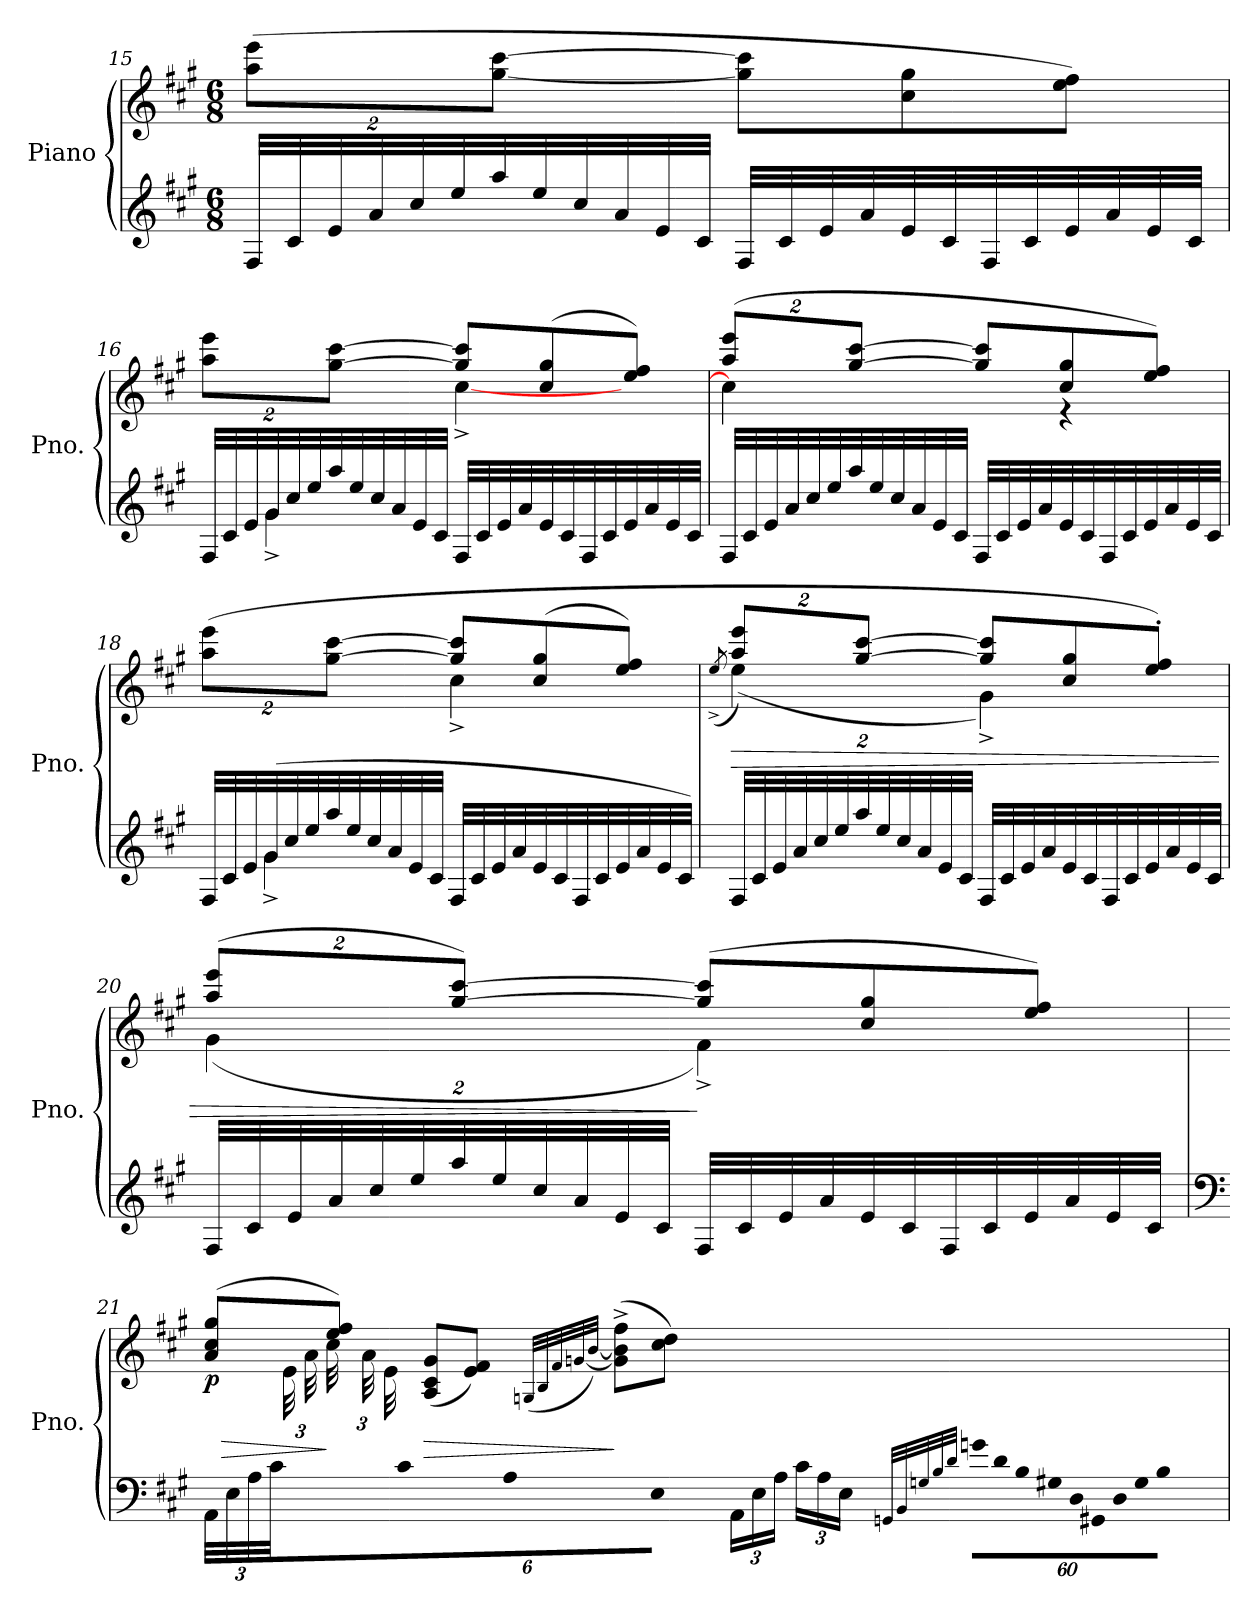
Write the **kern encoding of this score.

**kern	**kern	**dynam
*part1	*part1	*part1
*staff2	*staff1	*staff1/2
*I"Piano	*	*
*I'Pno.	*	*
!!LO:LB:g=z
*clefG2	*clefG2	*
*k[f#c#g#]	*k[f#c#g#]	*
*M6/8	*M6/8	*
*	*Xbrackettup	*
=15	=15	=15
32F#/LLL	(>16%3aa\ 16%3eee\L	.
32c#/	.	.
32e/	.	.
32a/	.	.
32cc#/	.	.
32ee/	.	.
32aa/	[16%3gg#\ [16%3ccc#\J	.
32ee/	.	.
32cc#/	.	.
32a/	.	.
32e/	.	.
32c#/JJJ	.	.
32F#/LLL	8gg#\] 8ccc#\]L	.
32c#/	.	.
32e/	.	.
32a/	.	.
32e/	8cc#\ 8gg#\	.
32c#/	.	.
32F#/	.	.
32c#/	.	.
32e/	8ee\ 8ff#\J)	.
32a/	.	.
32e/	.	.
32c#/JJJ	.	.
=16	=16	=16
*^	*^	*
32F#/LLL	16.ryy	(>16%3aa\ 16%3eee\L	4.ryy	.
32c#/	.	.	.	.
32e/	.	.	.	.
32g#/	4g#^\	.	.	.
32cc#/	.	.	.	.
32ee/	.	.	.	.
32aa/	.	[16%3gg#\ [16%3ccc#\J	.	.
32ee/	.	.	.	.
32cc#/	.	.	.	.
32a/	.	.	.	.
32e/	.	.	.	.
32c#/JJJ)	4ryy	.	.	.
32F#/LLL	.	8gg#/] 8ccc#/]L	((<[4cc#^\	.
32c#/	.	.	.	.
32e/	.	.	.	.
32a/	.	.	.	.
32e/	.	(8cc#/ 8gg#/	.	.
32c#/	.	.	.	.
32F#/	.	.	.	.
32c#/	8ryy	.	.	.
32e/	.	8ee/ 8ff#/J)	8ryy	.
32a/	.	.	.	.
32e/	.	.	.	.
32c#/JJJ	32ryy	.	.	.
*v	*v	*	*	*
!!LO:LB:g=z	!!
=17	=17	=17	=17
32F#/LLL	(>16%3aa/ 16%3eee/L	4cc#\]	.
32c#/	.	.	.
32e/	.	.	.
32a/	.	.	.
32cc#/	.	.	.
32ee/	.	.	.
32aa/	[16%3gg#/ [16%3ccc#/J	.	.
32ee/	.	.	.
32cc#/	.	4ryy	.
32a/	.	.	.
32e/	.	.	.
32c#/JJJ	.	.	.
32F#/LLL	8gg#/] 8ccc#/]L	.	.
32c#/	.	.	.
32e/	.	.	.
32a/	.	.	.
32e/	8cc#/ 8gg#/	4r	.
32c#/	.	.	.
32F#/	.	.	.
32c#/	.	.	.
32e/	8ee/ 8ff#/J)	.	.
32a/	.	.	.
32e/	.	.	.
32c#/JJJ	.	.	.
=18	=18	=18	=18
*^	*	*	*
32F#/LLL	16.ryy	(>16%3aa\ 16%3eee\L	4.ryy	.
32c#/	.	.	.	.
32e/	.	.	.	.
(>32g#/	4g#^\	.	.	.
32cc#/	.	.	.	.
32ee/	.	.	.	.
32aa/	.	[16%3gg#\ [16%3ccc#\J	.	.
32ee/	.	.	.	.
32cc#/	.	.	.	.
32a/	.	.	.	.
32e/	.	.	.	.
32c#/JJJ	4ryy	.	.	.
32F#/LLL	.	8gg#/] 8ccc#/]L	((<4cc#^\	.
32c#/	.	.	.	.
32e/	.	.	.	.
32a/	.	.	.	.
32e/	.	(8cc#/ 8gg#/	.	.
32c#/	.	.	.	.
32F#/	.	.	.	.
32c#/	8ryy	.	.	.
32e/	.	8ee/ 8ff#/J)	8ryy	.
32a/	.	.	.	.
32e/	.	.	.	.
32c#/JJJ)	32ryy	.	.	.
*v	*v	*	*	*
!!LO:LB:g=z	!!
=19	=19	=19	=19
.	.	(<8qee^/	.
!	!	!	!LO:HP:b
32F#/LLL	16%3aa/ 16%3eee/L	(<8%3ee\)	>
32c#/	.	.	.
32e/	.	.	.
32a/	.	.	.
32cc#/	.	.	.
32ee/	.	.	.
32aa/	[16%3gg#/ [16%3ccc#/J	.	.
32ee/	.	.	.
32cc#/	.	.	.
32a/	.	.	.
32e/	.	.	.
32c#/JJJ	.	.	.
32F#/LLL	8gg#/] 8ccc#/]L	8%3g#^\)	.
32c#/	.	.	.
32e/	.	.	.
32a/	.	.	.
32e/	8cc#/ 8gg#/	.	.
32c#/	.	.	.
32F#/	.	.	.
32c#/	.	.	.
32e/	8ee/' 8ff#/'J)	.	.
32a/	.	.	.
32e/	.	.	.
32c#/JJJ	.	.	.
=20	=20	=20	=20
32F#/LLL	(>16%3aa/ 16%3eee/L	(<8%3g#\	.
32c#/	.	.	.
32e/	.	.	.
32a/	.	.	.
32cc#/	.	.	.
32ee/	.	.	.
32aa/	[16%3gg#/ [16%3ccc#/J)	.	.
32ee/	.	.	.
32cc#/	.	.	.
32a/	.	.	.
32e/	.	.	.
32c#/JJJ	.	.	.
32F#/LLL	(>8gg#/] 8ccc#/]L	8%3f#^\)	]
32c#/	.	.	.
32e/	.	.	.
32a/	.	.	.
32e/	8cc#/ 8gg#/	.	.
32c#/	.	.	.
32F#/	.	.	.
32c#/	.	.	.
32e/	8ee/ 8ff#/J)	.	.
32a/	.	.	.
32e/	.	.	.
32c#/JJJ	.	.	.
!!LO:PB:g=z	!!
=21	=21	=21	=21
*clefF4	*	*	*
*Xbrackettup	*	*	*
!	!	!	!LO:HP:b
!	!	!	!LO:DY:n=1:b
48AA\LLL	(>8a/ 8cc#/ 8gg#/L	12ryy	> p
48E\	.	.	.
48A\	.	.	.
48c#\	.	.	.
48%5ryy	.	48e\	.
.	.	48a\	.
.	8ee/ 8ff#/J)	48cc#\	]
.	.	48a\	.
.	.	48e\	.
48c#\	.	2ryy	.
48A\	.	.	.
48E\JJJ	.	.	.
!	!	!	!LO:HP:b
24AA\LL	(<8A/ 8c#/ 8g#/L	.	>
24E\	.	.	.
24A\JJ	.	.	.
24c#\LL	8e/ 8f#/J)	.	.
24A\	.	.	.
24E\JJ	.	.	.
32qGGn/LLL	(<32qGn/LLL	.	.
32qBB/	32qB/	.	.
32qGn/	32qf#/	.	.
32qB/	[32qgn/	.	.
32qd/JJJ	[32qb/JJJ)	.	.
!LO:N:vis=32	!	!	!
1920%53gn\LLL	(>8g\]^ 8b\]^ 8ff#\^L	.	]
!LO:N:vis=32	!	!	!
1920%53d\	.	.	.
!LO:N:vis=32	!	!	!
1920%53B\	.	.	.
!LO:N:vis=32	!	!	!
1920%53G#X\	.	.	.
!LO:N:vis=32	!	!	!
1920%53D\	.	.	.
.	8cc#\ 8dd\J)	.	.
!LO:N:vis=32	!	!	!
1920%53GG#X\	.	.	.
!LO:N:vis=32	!	!	!
1920%53D\	.	.	.
.	.	16ryy	.
!LO:N:vis=32	!	!	!
1920%53G#\	.	.	.
!LO:N:vis=32	!	!	!
1920%53B\JJJ	.	.	.
640ryy	.	.	.
*	*v	*v	*
=	=	=
*-	*-	*-
